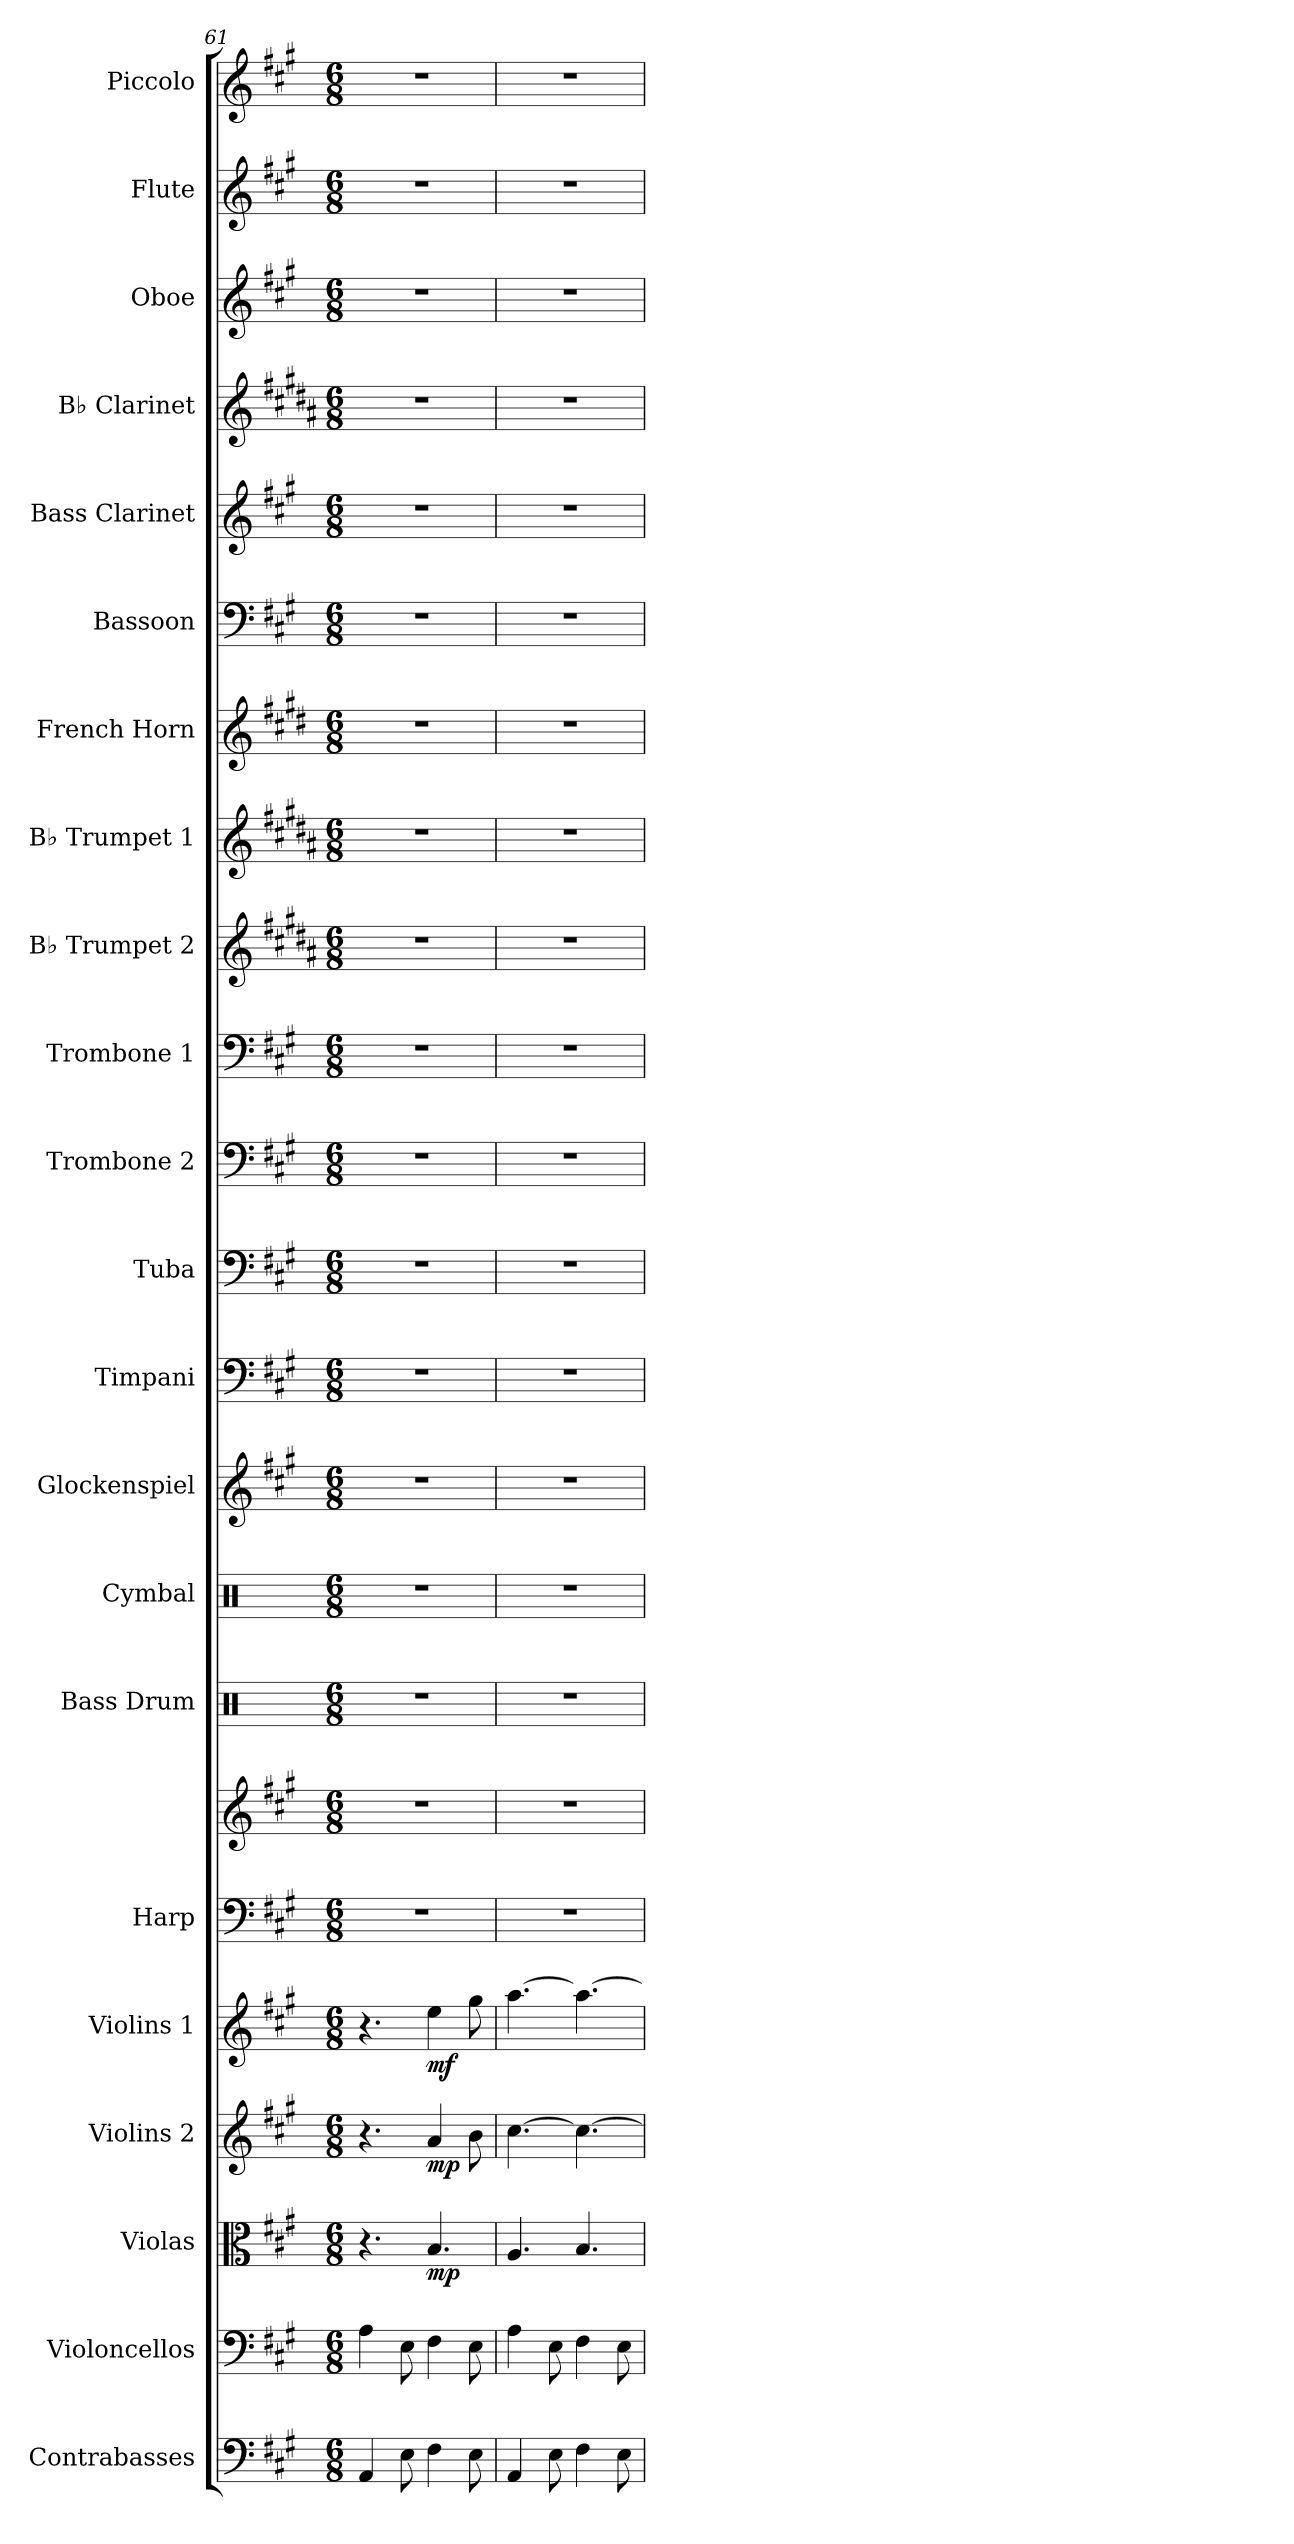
**kern	**kern	**kern	**dynam	**kern	**dynam	**kern	**dynam	**kern	**kern	**kern	**kern	**kern	**kern	**kern	**kern	**kern	**kern	**kern	**kern	**kern	**kern	**kern	**kern	**kern	**kern
*part22	*part21	*part20	*part20	*part19	*part19	*part18	*part18	*part17	*part17	*part16	*part15	*part14	*part13	*part12	*part11	*part10	*part9	*part8	*part7	*part6	*part5	*part4	*part3	*part2	*part1
*staff23	*staff22	*staff21	*staff21	*staff20	*staff20	*staff19	*staff19	*staff18	*staff17	*staff16	*staff15	*staff14	*staff13	*staff12	*staff11	*staff10	*staff9	*staff8	*staff7	*staff6	*staff5	*staff4	*staff3	*staff2	*staff1
*I"Contrabasses	*I"Violoncellos	*I"Violas	*	*I"Violins 2	*	*I"Violins 1	*	*I"Harp	*	*I"Bass Drum	*I"Cymbal	*I"Glockenspiel	*I"Timpani	*I"Tuba	*I"Trombone 2	*I"Trombone 1	*I"B♭ Trumpet 2	*I"B♭ Trumpet 1	*I"French Horn	*I"Bassoon	*I"Bass Clarinet	*I"B♭ Clarinet	*I"Oboe	*I"Flute	*I"Piccolo
*I'Cbs.	*I'Vcs.	*I'Vlas.	*	*I'Vlns. 2	*	*I'Vlns. 1	*	*I'Hrp.	*	*I'B. Dr.	*I'Cym.	*I'Glock.	*I'Timp.	*I'Tba.	*I'Tbn. 2	*I'Tbn. 1	*I'B♭ Tpt. 2	*I'B♭ Tpt. 1	*I'F Hn.	*I'Bsn.	*I'B. Cl.	*I'B♭ Cl.	*I'Ob.	*I'Fl.	*I'Picc.
*clefF4	*clefF4	*clefC3	*	*clefG2	*	*clefG2	*	*clefF4	*clefG2	*clefX	*clefX	*clefG2	*clefF4	*clefF4	*clefF4	*clefF4	*clefG2	*clefG2	*clefG2	*clefF4	*clefG2	*clefG2	*clefG2	*clefG2	*clefG2
*ITrd7c12	*	*	*	*	*	*	*	*	*	*	*	*ITrd-14c-24	*	*	*	*	*ITrd1c2	*ITrd1c2	*ITrd4c7	*	*ITrd8c14	*ITrd1c2	*	*	*ITrd-7c-12
*k[f#c#g#]	*k[f#c#g#]	*k[f#c#g#]	*	*k[f#c#g#]	*	*k[f#c#g#]	*	*k[f#c#g#]	*k[f#c#g#]	*k[]	*k[]	*k[f#c#g#]	*k[f#c#g#]	*k[f#c#g#]	*k[f#c#g#]	*k[f#c#g#]	*k[f#c#g#]	*k[f#c#g#]	*k[f#c#g#]	*k[f#c#g#]	*k[f#c#g#]	*k[f#c#g#]	*k[f#c#g#]	*k[f#c#g#]	*k[f#c#g#]
*M6/8	*M6/8	*M6/8	*	*M6/8	*	*M6/8	*	*M6/8	*M6/8	*M6/8	*M6/8	*M6/8	*M6/8	*M6/8	*M6/8	*M6/8	*M6/8	*M6/8	*M6/8	*M6/8	*M6/8	*M6/8	*M6/8	*M6/8	*M6/8
=61	=61	=61	=61	=61	=61	=61	=61	=61	=61	=61	=61	=61	=61	=61	=61	=61	=61	=61	=61	=61	=61	=61	=61	=61	=61
4AAA/	4A\	4.r	.	4.r	.	4.r	.	2.r	2.r	2.r	2.r	2.r	2.r	2.r	2.r	2.r	2.r	2.r	2.r	2.r	2.r	2.r	2.r	2.r	2.r
8EE\	8E\	.	.	.	.	.	.	.	.	.	.	.	.	.	.	.	.	.	.	.	.	.	.	.	.
!	!	!	!LO:DY:b	!	!LO:DY:b	!	!LO:DY:b	!	!	!	!	!	!	!	!	!	!	!	!	!	!	!	!	!	!
4FF#\	4F#\	4.B/	mp	4a/	mp	4ee\	mf	.	.	.	.	.	.	.	.	.	.	.	.	.	.	.	.	.	.
8EE\	8E\	.	.	8b\	.	8gg#\	.	.	.	.	.	.	.	.	.	.	.	.	.	.	.	.	.	.	.
=62	=62	=62	=62	=62	=62	=62	=62	=62	=62	=62	=62	=62	=62	=62	=62	=62	=62	=62	=62	=62	=62	=62	=62	=62	=62
4AAA/	4A\	4.A/	.	[4.cc#\	.	[4.aa\	.	2.r	2.r	2.r	2.r	2.r	2.r	2.r	2.r	2.r	2.r	2.r	2.r	2.r	2.r	2.r	2.r	2.r	2.r
8EE\	8E\	.	.	.	.	.	.	.	.	.	.	.	.	.	.	.	.	.	.	.	.	.	.	.	.
4FF#\	4F#\	4.B/	.	4.cc#\_	.	4.aa\_	.	.	.	.	.	.	.	.	.	.	.	.	.	.	.	.	.	.	.
8EE\	8E\	.	.	.	.	.	.	.	.	.	.	.	.	.	.	.	.	.	.	.	.	.	.	.	.
=	=	=	=	=	=	=	=	=	=	=	=	=	=	=	=	=	=	=	=	=	=	=	=	=	=
*-	*-	*-	*-	*-	*-	*-	*-	*-	*-	*-	*-	*-	*-	*-	*-	*-	*-	*-	*-	*-	*-	*-	*-	*-	*-
